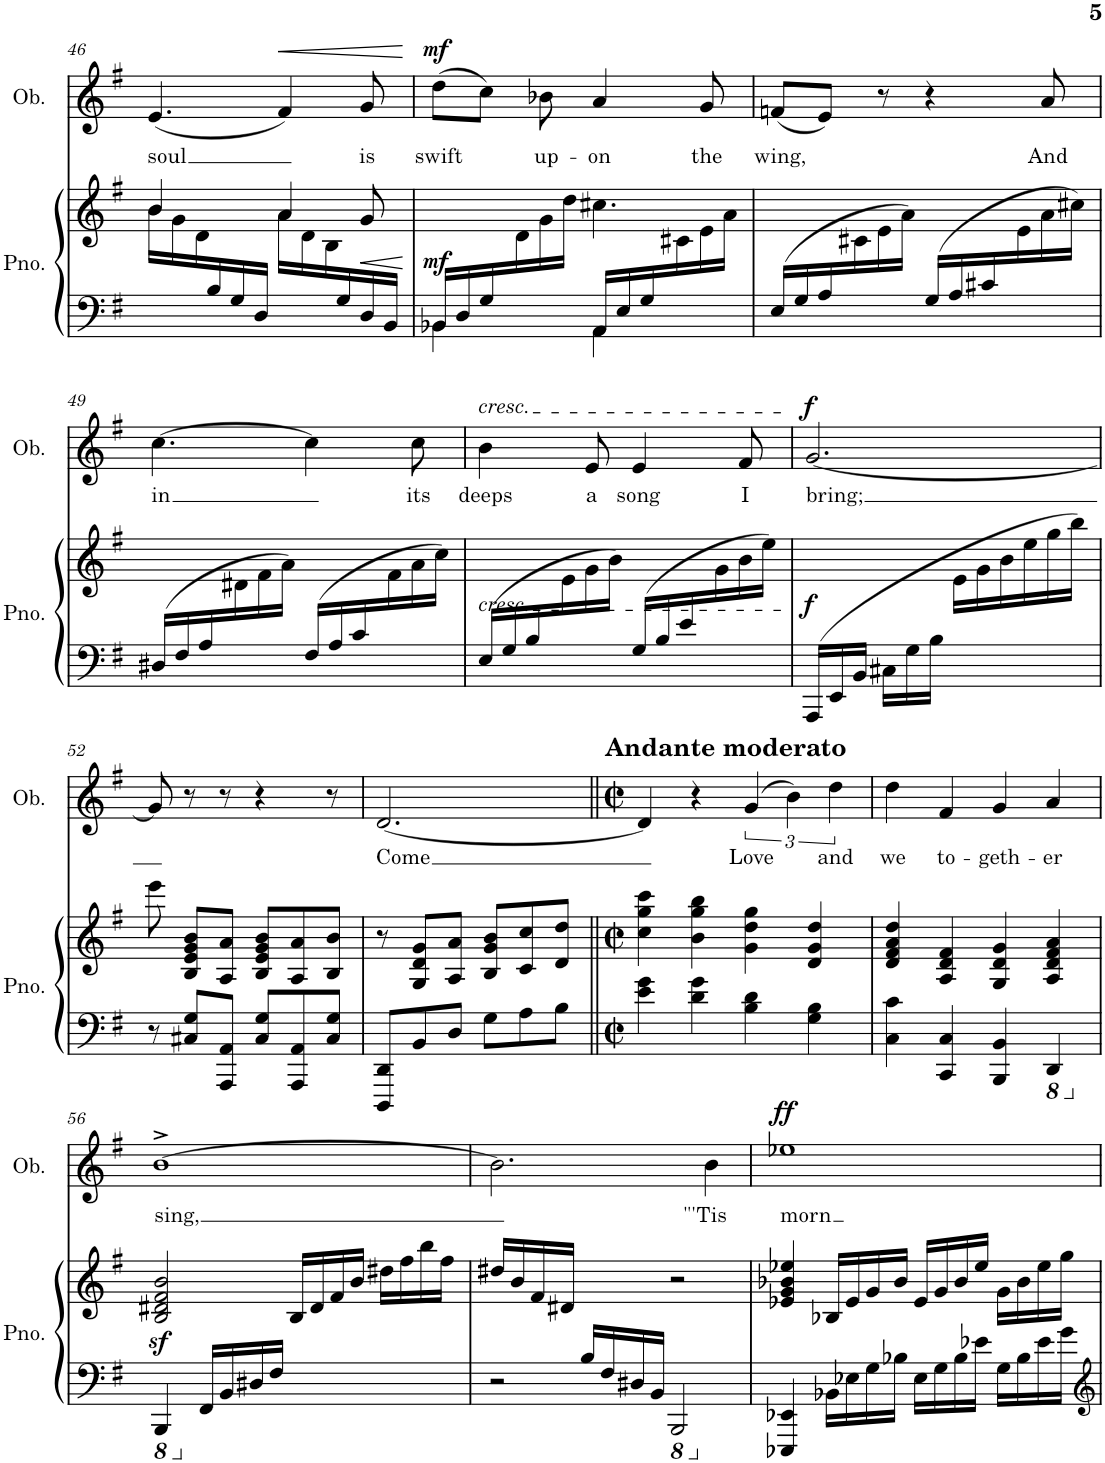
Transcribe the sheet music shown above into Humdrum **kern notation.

**kern	**kern	**dynam	**kern	**text	**dynam
*part2	*part2	*part2	*part1	*part1	*part1
*staff3	*staff2	*staff2/3	*staff1	*staff1	*staff1
*I"Piano	*	*	*I"Oboe	*	*
*I'Pno.	*	*	*I'Ob.	*	*
!!LO:PB:g=z
*clefF4	*clefG2	*	*clefG2	*	*
*k[f#]	*k[f#]	*	*k[f#]	*	*
*M6/8	*M6/8	*	*M6/8	*	*
=46	=46	=46	=46	=46	=46
*	*^	*	*	*	*
!	!	!	!	!	!LO:LY:b	!
8.ryy	4b/	16b\LL	.	(4.e/	soul	.
.	.	16g\	.	.	.	.
.	.	16d\	.	.	.	.
16B/	.	8.ryy	.	.	.	.
16G/	8ryy	.	.	.	.	.
16D/JJ	.	.	.	.	.	.
!	!	!	!	!	!	!LO:HP:b
8.ryy	4a/	16a\LL	.	4f#/)	.	<
.	.	16d\	.	.	.	.
.	.	16B\	.	.	.	.
16G/	.	8.ryy	.	.	.	.
!	!	!	!LO:HP:b	!	!LO:LY:b	!
16D/	8g/	.	<	8g/	is	.
16BB/JJ	.	.	.	.	.	.
*	*v	*v	*	*	*	*
.	.	[	.	.	[
=47	=47	=47	=47	=47	=47
*^	*^	*	*	*	*
!	!	!	!	!LO:DY:b	!	!LO:LY:b	!LO:DY:a
16BB-X/LL	4BB-\	4ryy	8.ryy	mf	(8dd\L	swift	mf
16D/	.	.	.	.	.	.	.
16G/	.	.	.	.	8cc\J)	.	.
8.ryy	.	.	16d\	.	.	.	.
!	!	!	!	!	!	!LO:LY:b	!
.	8ryy	8ryy	16g\	.	8b-X\	up-	.
.	.	.	16dd\JJ	.	.	.	.
!	!	!	!	!	!	!LO:LY:b	!
16AA/LL	4AA\	4.cc#X\	8.ryy	.	4a/	-on	.
16E/	.	.	.	.	.	.	.
16G/	.	.	.	.	.	.	.
8.ryy	.	.	16c#X\	.	.	.	.
!	!	!	!	!	!	!LO:LY:b	!
.	8ryy	.	16e\	.	8g/	the	.
.	.	.	16a\JJ	.	.	.	.
*v	*v	*	*	*	*	*	*
=48	=48	=48	=48	=48	=48	=48
!	!	!	!	!	!LO:LY:b	!
(16E/LL	2.ryy	8.ryy	.	(8fn/L	wing,	.
16G/	.	.	.	.	.	.
16A/	.	.	.	8e/J)	.	.
8.ryy	.	16c#X\	.	.	.	.
.	.	16e\	.	8r	.	.
.	.	16a\JJ)	.	.	.	.
(16G/LL	.	8.ryy	.	4r	.	.
16A/	.	.	.	.	.	.
16c#X/	.	.	.	.	.	.
8.ryy	.	16e\	.	.	.	.
!	!	!	!	!	!LO:LY:b	!
.	.	16a\	.	8a/	And	.
.	.	16cc#X\JJ)	.	.	.	.
!!LO:LB:g=z
=49	=49	=49	=49	=49	=49	=49
!	!	!	!	!	!LO:LY:b	!
(16D#X/LL	2.ryy	8.ryy	.	[4.cc\	in	.
16F#/	.	.	.	.	.	.
16A/	.	.	.	.	.	.
8.ryy	.	16d#X\	.	.	.	.
.	.	16f#\	.	.	.	.
.	.	16a\JJ)	.	.	.	.
(16F#/LL	.	8.ryy	.	4cc\]	.	.
16A/	.	.	.	.	.	.
16c/	.	.	.	.	.	.
8.ryy	.	16f#\	.	.	.	.
!	!	!	!	!	!LO:LY:b	!
.	.	16a\	.	8cc\	its	.
.	.	16cc\JJ)	.	.	.	.
=50	=50	=50	=50	=50	=50	=50
!	!	!	!	!LO:TX:a:i:t=cresc.	!	!
!	!LO:TX:b:i:t=cresc.	!	!	!	!	!
!	!	!	!	!	!LO:LY:b	!
(16E/LL	2.ryy	8.ryy	.	4b\	deeps	.
16G/	.	.	.	.	.	.
16B/	.	.	.	.	.	.
8.ryy	.	16e\	.	.	.	.
!	!	!	!	!	!LO:LY:b	!
.	.	16g\	.	8e/	a	.
.	.	16b\JJ)	.	.	.	.
!	!	!	!	!	!LO:LY:b	!
(16G/LL	.	8.ryy	.	4e/	song	.
16B/	.	.	.	.	.	.
16e/	.	.	.	.	.	.
8.ryy	.	16g\	.	.	.	.
!	!	!	!	!	!LO:LY:b	!
.	.	16b\	.	8f#/	I	.
.	.	16ee\JJ)	.	.	.	.
=51	=51	=51	=51	=51	=51	=51
!	!	!	!LO:DY:b	!	!LO:LY:b	!LO:DY:a
(16AAA/LL	2.ryy	4.ryy	f	[2.g/	bring;	f
16EE/	.	.	.	.	.	.
16BB/JJ	.	.	.	.	.	.
16C#X\LL	.	.	.	.	.	.
16G\	.	.	.	.	.	.
16B\JJ	.	.	.	.	.	.
4.ryy	.	16e\LL	.	.	.	.
.	.	16g\	.	.	.	.
.	.	16b\	.	.	.	.
.	.	16ee\	.	.	.	.
.	.	16gg\	.	.	.	.
.	.	16bb\JJ)	.	.	.	.
*	*v	*v	*	*	*	*
!!LO:LB:g=z
=52	=52	=52	=52	=52	=52
8r	8eee\	.	8g/]	.	.
8C#X/ 8G/L	8B/ 8e/ 8g/ 8b/L	.	8r	.	.
8AAA/ 8AA/J	8A/ 8a/J	.	8r	.	.
8C#/ 8G/L	8B/ 8e/ 8g/ 8b/L	.	4r	.	.
8AAA/ 8AA/	8A/ 8a/	.	.	.	.
8C#/ 8G/J	8B/ 8b/J	.	8r	.	.
=53	=53	=53	=53	=53	=53
!	!	!	!	!LO:LY:b	!
8DDD/ 8DD/L	8r	.	[2.d/	Come	.
8BB/	8G/ 8d/ 8g/L	.	.	.	.
8D/J	8A/ 8a/J	.	.	.	.
8G\L	8B/ 8g/ 8b/L	.	.	.	.
8A\	8c/ 8cc/	.	.	.	.
8B\J	8d/ 8dd/J	.	.	.	.
=54||	=54||	=54||	=54||	=54||	=54||
*M2/2	*M2/2	*	*M2/2	*	*
*met(c|)	*met(c|)	*	*met(c|)	*	*
!	!	!	!LO:TX:a:B:t=Andante moderato	!	!
4e\ 4g\	4cc\ 4gg\ 4ccc\	.	4d/]	.	.
4d\ 4g\	4b\ 4gg\ 4bb\	.	4r	.	.
!	!	!	!	!LO:LY:b	!
4B\ 4d\	4g\ 4dd\ 4gg\	.	(6g/	Love	.
.	.	.	6b\)	.	.
4G\ 4B\	4d/ 4g/ 4dd/	.	.	.	.
!	!	!	!	!LO:LY:b	!
.	.	.	6dd\	and	.
=55	=55	=55	=55	=55	=55
!	!	!	!	!LO:LY:b	!
4C\ 4c\	4d/ 4f#/ 4a/ 4dd/	.	4dd\	we	.
!	!	!	!	!LO:LY:b	!
4CC/ 4C/	4A/ 4d/ 4f#/	.	4f#/	to-	.
!	!	!	!	!LO:LY:b	!
4BBB/ 4BB/	4G/ 4d/ 4g/	.	4g/	-geth-	.
*8ba	*	*	*	*	*
!	!	!	!	!LO:LY:b	!
4DDD/	4A/ 4d/ 4f#/ 4a/	.	4a/	-er	.
!!LO:LB:g=z
=56	=56	=56	=56	=56	=56
*X8ba	*	*	*	*	*
*8ba	*	*	*	*	*
!	!	!	!	!LO:LY:b	!
4BBBB/	2B/z< 2d#X/z< 2f#/z< 2b/z<	.	[1b^	sing,	.
*X8ba	*	*	*	*	*
16FF#/LL	.	.	.	.	.
16BB/	.	.	.	.	.
16D#X/	.	.	.	.	.
16F#/JJ	.	.	.	.	.
2ryy	16B/LL	.	.	.	.
.	16d#/	.	.	.	.
.	16f#/	.	.	.	.
.	16b/JJ	.	.	.	.
.	16dd#X\LL	.	.	.	.
.	16ff#\	.	.	.	.
.	16bb\	.	.	.	.
.	16ff#\JJ	.	.	.	.
=57	=57	=57	=57	=57	=57
*^	*	*	*	*	*
4ryy	2r	16dd#X/LL	.	2.b\]	.	.
.	.	16b/	.	.	.	.
.	.	16f#/	.	.	.	.
.	.	16d#X/JJ	.	.	.	.
16B/LL	.	4ryy	.	.	.	.
16F#/	.	.	.	.	.	.
16D#X/	.	.	.	.	.	.
16BB/JJ	.	.	.	.	.	.
*8ba	*	*	*	*	*	*
2ryy	2BBBB/	2r	.	.	.	.
!	!	!	!	!	!LO:LY:b	!
.	.	.	.	4b\	"'Tis	.
*v	*v	*	*	*	*	*
=58	=58	=58	=58	=58	=58
*X8ba	*	*	*	*	*
!	!	!	!	!LO:LY:b	!LO:DY:a
4EEE-X/ 4EE-X/	4e-X/ 4g/ 4b-X/ 4ee-X/	.	1ee-X	morn	ff
16BB-X\LL	16B-X/LL	.	.	.	.
16E-X\	16e-/	.	.	.	.
16G\	16g/	.	.	.	.
16B-X\JJ	16b-/JJ	.	.	.	.
16E-\LL	16e-/LL	.	.	.	.
16G\	16g/	.	.	.	.
16B-\	16b-/	.	.	.	.
16e-X\JJ	16ee-/JJ	.	.	.	.
16G\LL	16g\LL	.	.	.	.
16B-\	16b-\	.	.	.	.
16e-\	16ee-\	.	.	.	.
16g\JJ	16gg\JJ	.	.	.	.
=	=	=	=	=	=
*-	*-	*-	*-	*-	*-
